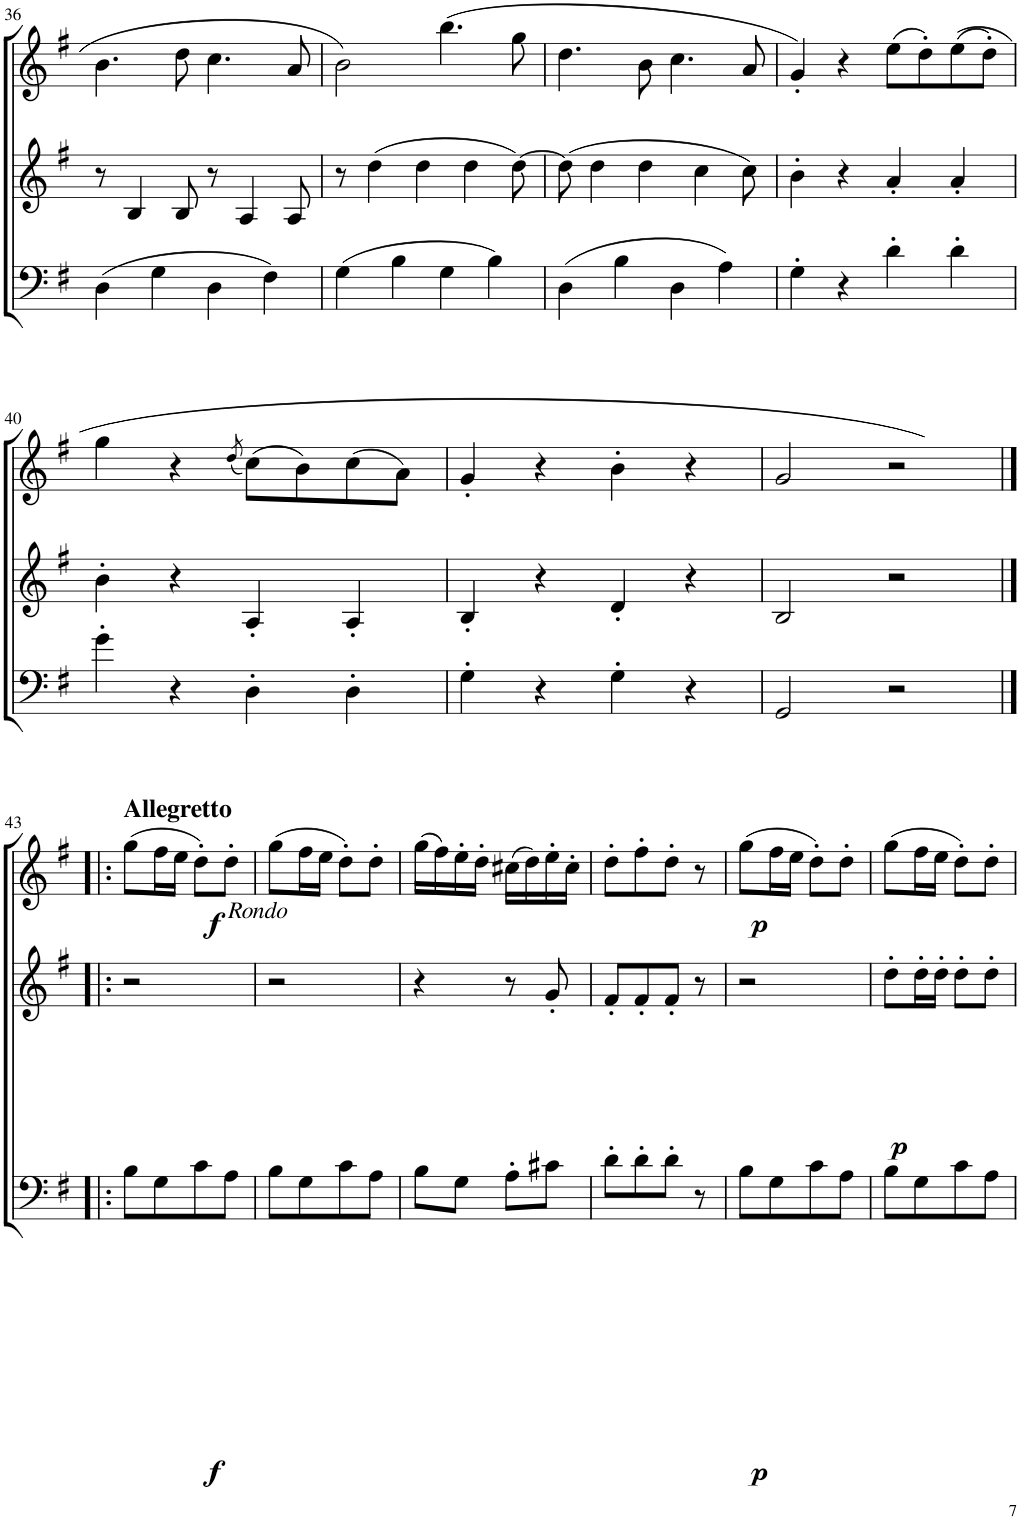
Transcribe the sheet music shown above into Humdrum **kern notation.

**kern	**dynam	**kern	**dynam	**kern	**dynam
*part3	*part3	*part2	*part2	*part1	*part1
*staff3	*staff3	*staff2	*staff2	*staff1	*staff1
*I"Fagott	*	*I"Horn in F	*	*I"Violine	*
*	*	*I'Hn	*	*I'Vln	*
!!LO:PB:g=z
*clefF4	*	*clefG2	*	*clefG2	*
*	*	*Trd4c7	*	*	*
*k[f#]	*	*k[f#]	*	*k[f#]	*
*M4/4	*	*M4/4	*	*M4/4	*
*met(c|)	*	*met(c|)	*	*met(c|)	*
=36	=36	=36	=36	=36	=36
(4D\	.	8r	.	4.b\	.
.	.	4B/	.	.	.
4G\	.	.	.	.	.
.	.	8B/	.	8dd\	.
4D\	.	8r	.	4.cc\	.
.	.	4A/	.	.	.
4F#\)	.	.	.	.	.
.	.	8A/	.	8a/	.
=37	=37	=37	=37	=37	=37
(4G\	.	8r	.	2b\	.
.	.	(4dd\	.	.	.
4B\	.	.	.	.	.
.	.	4dd\	.	.	.
4G\	.	.	.	(4.bb\	.
.	.	4dd\	.	.	.
4B\)	.	.	.	.	.
.	.	[8dd\)	.	8gg\	.
=38	=38	=38	=38	=38	=38
(4D\	.	(8dd\]	.	4.dd\	.
.	.	4dd\	.	.	.
4B\	.	.	.	.	.
.	.	4dd\	.	8b\	.
4D\	.	.	.	4.cc\	.
.	.	4cc\	.	.	.
4A\)	.	.	.	.	.
.	.	8cc\)	.	8a/	.
=39	=39	=39	=39	=39	=39
4G'\	.	4b'\	.	(4g'/)	.
4r	.	4r	.	4r	.
4d'\	.	4a'/	.	(8ee\L)	.
.	.	.	.	(8dd'\)	.
4d'\	.	4a'/	.	(8ee\)	.
.	.	.	.	8dd'\J)	.
!!LO:LB:g=z
=40	=40	=40	=40	=40	=40
4g'\	.	4b'\	.	4gg\	.
4r	.	4r	.	4r	.
.	.	.	.	(8qdd/	.
4D'\	.	4A'/	.	(8cc\L)	.
.	.	.	.	(8b\)	.
4D'\	.	4A'/	.	(8cc\)	.
.	.	.	.	8a\J)	.
=41	=41	=41	=41	=41	=41
4G'\	.	4B'/	.	4g'/	.
4r	.	4r	.	4r	.
4G'\	.	4d'/	.	4b'\	.
4r	.	4r	.	4r	.
=42	=42	=42	=42	=42	=42
2GG/	.	2B/	.	2g/	.
2r	.	2r	.	2r	.
!!LO:LB:g=z
=43|!:	=43|!:	=43|!:	=43|!:	=43|!:	=43|!:
!	!	!	!	!LO:TX:a:B:t=Allegretto	!
!	!	!	!	!LO:TX:b:i:t=Rondo	!
!	!LO:DY:b	!	!	!	!LO:DY:b
8B\L	f	2r	.	(8gg\L	f
8G\	.	.	.	16ff#\L	.
.	.	.	.	16ee\JJ	.
8c\	.	.	.	(8dd'\L)	.
8A\J	.	.	.	8dd'\J	.
=44	=44	=44	=44	=44	=44
8B\L	.	2r	.	(8gg\L)	.
8G\	.	.	.	16ff#\L	.
.	.	.	.	16ee\JJ	.
8c\	.	.	.	(8dd'\L)	.
8A\J	.	.	.	8dd'\J	.
=45	=45	=45	=45	=45	=45
8B\L	.	4r	.	(16gg\LL)	.
.	.	.	.	(16ff#\)	.
8G\J	.	.	.	16ee'\	.
.	.	.	.	16dd'\JJ	.
8A'\L	.	8r	.	(16cc#X\LL)	.
.	.	.	.	(16dd\)	.
8c#X\J	.	8g'/	.	16ee'\	.
.	.	.	.	16cc#'\JJ	.
=46	=46	=46	=46	=46	=46
8d'\L	.	8f#'/L	.	8dd'\L	.
8d'\	.	8f#'/	.	8ff#'\	.
8d'\J	.	8f#'/J	.	8dd'\J	.
8r	.	8r	.	8r	.
=47	=47	=47	=47	=47	=47
!	!LO:DY:b	!	!	!	!LO:DY:b
8B\L	p	2r	.	(8gg\L)	p
8G\	.	.	.	16ff#\L	.
.	.	.	.	16ee\JJ	.
8c\	.	.	.	8dd'\L)	.
8A\J	.	.	.	8dd'\J	.
=48	=48	=48	=48	=48	=48
!	!	!	!LO:DY:b	!	!
8B\L	.	8dd'\L	p	(8gg\L	.
8G\	.	16dd'\L	.	16ff#\L	.
.	.	16dd'\JJ	.	16ee\JJ	.
8c\	.	8dd'\L	.	8dd'\L)	.
8A\J	.	8dd'\J	.	8dd'\J	.
=	=	=	=	=	=
*-	*-	*-	*-	*-	*-
